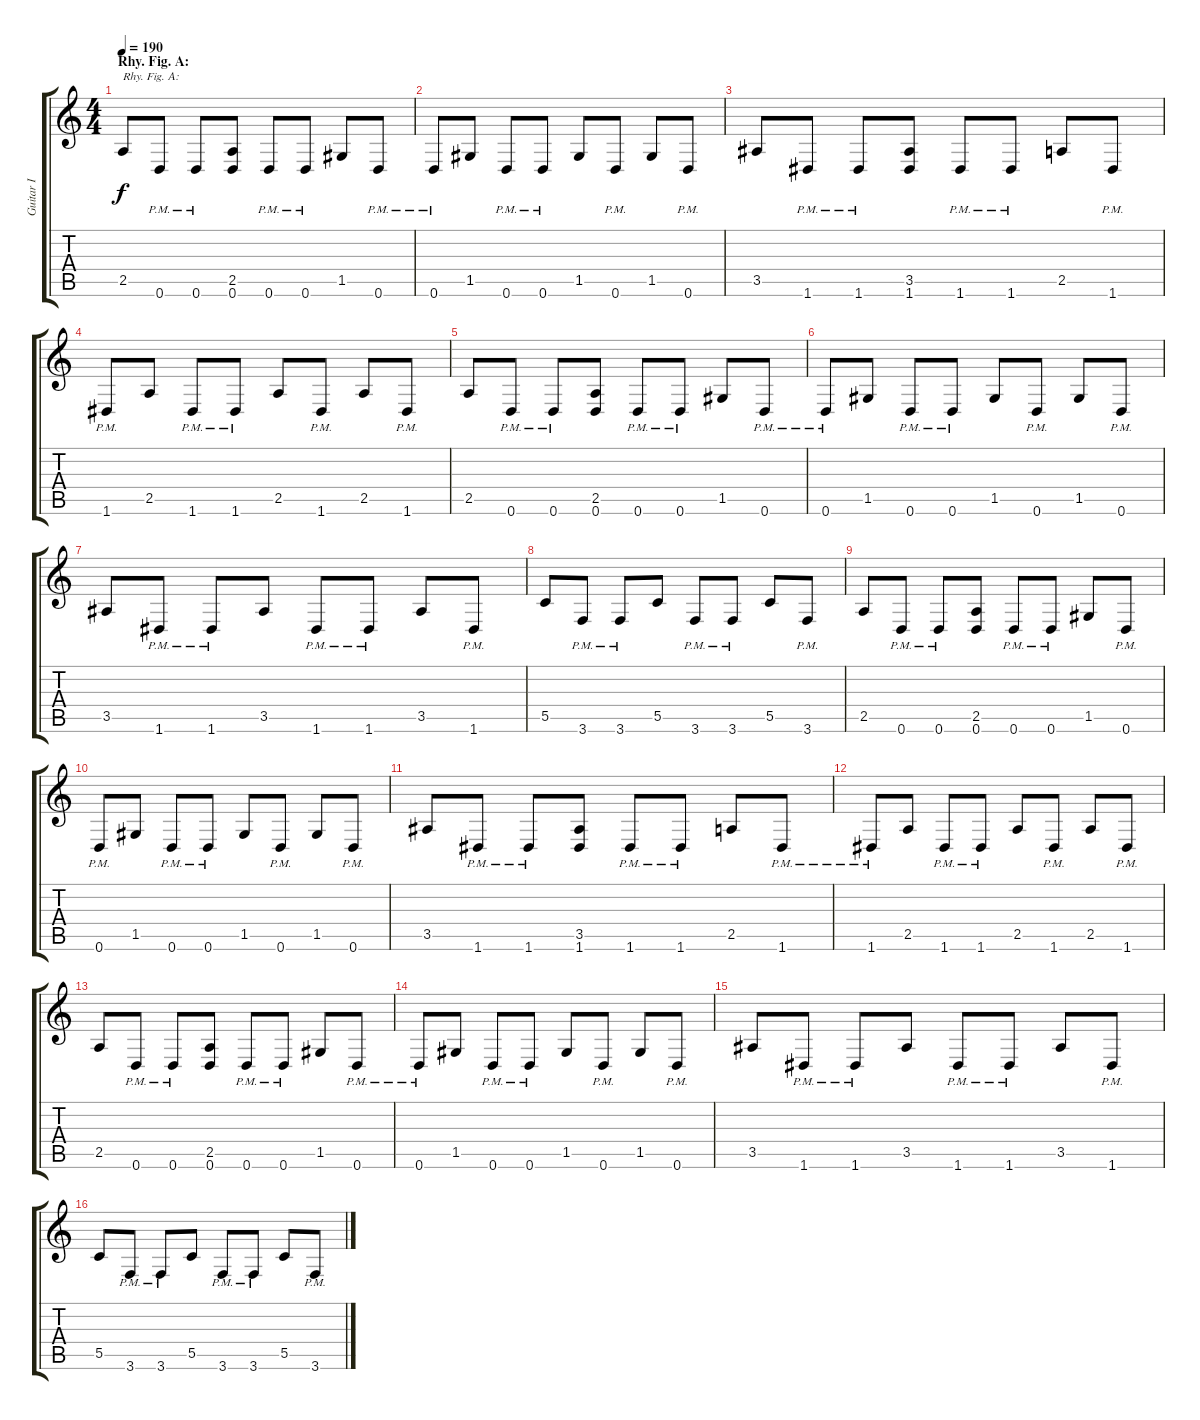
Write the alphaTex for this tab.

\track ("Guitar I" "Guitar I") {instrument distortionguitar}
\staff {score tabs}
\tuning (D4 A3 F3 C3 G2 D2) {hide}
\ts (4 4)
\section ("" "Rhy. Fig. A:")
\tempo 190
\clef g2
\ks c
2.5.8{txt "Rhy. Fig. A:" dy f instrument distortionguitar} 0.6{pm}.8 0.6{pm}.8 (2.5 0.6).8 0.6{pm}.8 0.6{pm}.8 1.5.8 0.6{pm}.8 |
0.6{pm}.8 1.5.8 0.6{pm}.8 0.6{pm}.8 1.5.8 0.6{pm}.8 1.5.8 0.6{pm}.8 |
3.5.8 1.6{pm}.8 1.6{pm}.8 (3.5 1.6).8 1.6{pm}.8 1.6{pm}.8 2.5.8 1.6{pm}.8 |
1.6{pm}.8 2.5.8 1.6{pm}.8 1.6{pm}.8 2.5.8 1.6{pm}.8 2.5.8 1.6{pm}.8 |
2.5.8 0.6{pm}.8 0.6{pm}.8 (2.5 0.6).8 0.6{pm}.8 0.6{pm}.8 1.5.8 0.6{pm}.8 |
0.6{pm}.8 1.5.8 0.6{pm}.8 0.6{pm}.8 1.5.8 0.6{pm}.8 1.5.8 0.6{pm}.8 |
3.5.8 1.6{pm}.8 1.6{pm}.8 3.5.8 1.6{pm}.8 1.6{pm}.8 3.5.8 1.6{pm}.8 |
5.5.8 3.6{pm}.8 3.6{pm}.8 5.5.8 3.6{pm}.8 3.6{pm}.8 5.5.8 3.6{pm}.8 |
2.5.8 0.6{pm}.8 0.6{pm}.8 (2.5 0.6).8 0.6{pm}.8 0.6{pm}.8 1.5.8 0.6{pm}.8 |
0.6{pm}.8 1.5.8 0.6{pm}.8 0.6{pm}.8 1.5.8 0.6{pm}.8 1.5.8 0.6{pm}.8 |
3.5.8 1.6{pm}.8 1.6{pm}.8 (3.5 1.6).8 1.6{pm}.8 1.6{pm}.8 2.5.8 1.6{pm}.8 |
1.6{pm}.8 2.5.8 1.6{pm}.8 1.6{pm}.8 2.5.8 1.6{pm}.8 2.5.8 1.6{pm}.8 |
2.5.8 0.6{pm}.8 0.6{pm}.8 (2.5 0.6).8 0.6{pm}.8 0.6{pm}.8 1.5.8 0.6{pm}.8 |
0.6{pm}.8 1.5.8 0.6{pm}.8 0.6{pm}.8 1.5.8 0.6{pm}.8 1.5.8 0.6{pm}.8 |
3.5.8 1.6{pm}.8 1.6{pm}.8 3.5.8 1.6{pm}.8 1.6{pm}.8 3.5.8 1.6{pm}.8 |
5.5.8 3.6{pm}.8 3.6{pm}.8 5.5.8 3.6{pm}.8 3.6{pm}.8 5.5.8 3.6{pm}.8
